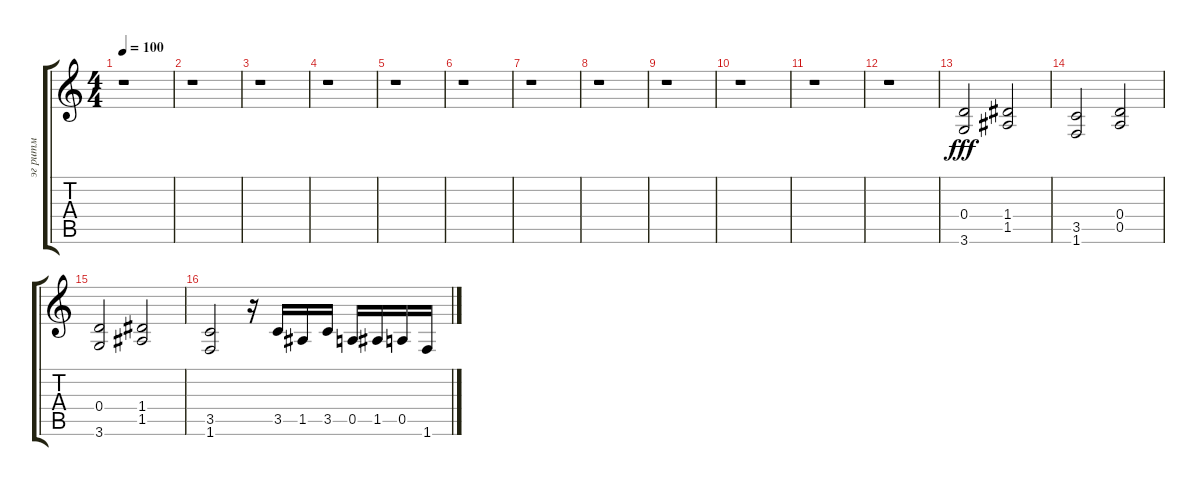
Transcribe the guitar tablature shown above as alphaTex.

\track ("эг ритм" "эг ритм") {instrument distortionguitar}
\staff {score tabs}
\tuning (E4 B3 G3 D3 A2 E2) {hide}
\ts (4 4)
\tempo 100
\clef g2
\ks c
r.1{dy fff instrument distortionguitar} |
r.1 |
r.1 |
r.1 |
r.1 |
r.1 |
r.1 |
r.1 |
r.1 |
r.1 |
r.1 |
r.1 |
(0.4 3.6).2 (1.4 1.5).2 |
(3.5 1.6).2 (0.4 0.5).2 |
(0.4 3.6).2 (1.4 1.5).2 |
(3.5 1.6).2 r.16 3.5.16 1.5.16 3.5.16 0.5.16 1.5.16 0.5.16 1.6.16
